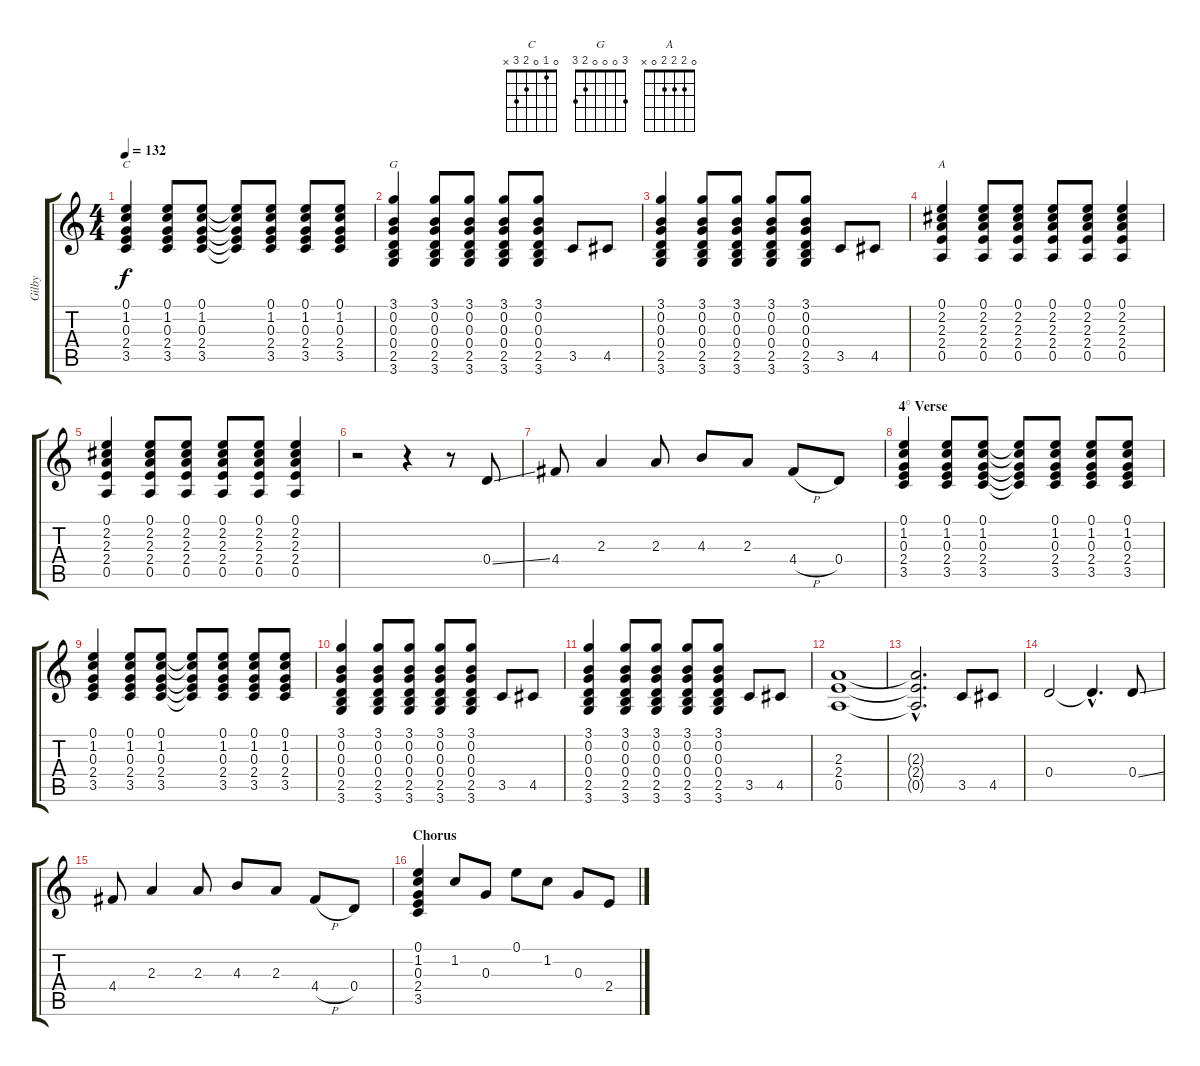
\track ("Gilby" "Gilby") {instrument electricguitarjazz}
\staff {score tabs}
\tuning (E4 B3 G3 D3 A2 E2) {hide}
\chord ("C" 0 1 0 2 3 x)
\chord ("G" 3 0 0 0 2 3)
\chord ("A" 0 2 2 2 0 x)
\ts (4 4)
\tempo 132
\clef g2
\ks c
(0.1 1.2 0.3 2.4 3.5).4{ch "C" dy f} (0.1 1.2 0.3 2.4 3.5).8 (0.1 1.2 0.3 2.4 3.5).8 (0.1{t} 1.2{t} 0.3{t} 2.4{t} 3.5{t}).8 (0.1 1.2 0.3 2.4 3.5).8 (0.1 1.2 0.3 2.4 3.5).8 (0.1 1.2 0.3 2.4 3.5).8 |
(3.1 0.2 0.3 0.4 2.5 3.6).4{ch "G"} (3.1 0.2 0.3 0.4 2.5 3.6).8 (3.1 0.2 0.3 0.4 2.5 3.6).8 (3.1 0.2 0.3 0.4 2.5 3.6).8 (3.1 0.2 0.3 0.4 2.5 3.6).8 3.5.8 4.5.8 |
(3.1 0.2 0.3 0.4 2.5 3.6).4 (3.1 0.2 0.3 0.4 2.5 3.6).8 (3.1 0.2 0.3 0.4 2.5 3.6).8 (3.1 0.2 0.3 0.4 2.5 3.6).8 (3.1 0.2 0.3 0.4 2.5 3.6).8 3.5.8 4.5.8 |
(0.1 2.2 2.3 2.4 0.5).4{ch "A"} (0.1 2.2 2.3 2.4 0.5).8 (0.1 2.2 2.3 2.4 0.5).8 (0.1 2.2 2.3 2.4 0.5).8 (0.1 2.2 2.3 2.4 0.5).8 (0.1 2.2 2.3 2.4 0.5).4 |
(0.1 2.2 2.3 2.4 0.5).4 (0.1 2.2 2.3 2.4 0.5).8 (0.1 2.2 2.3 2.4 0.5).8 (0.1 2.2 2.3 2.4 0.5).8 (0.1 2.2 2.3 2.4 0.5).8 (0.1 2.2 2.3 2.4 0.5).4 |
r.2 r.4 r.8 0.4{ss}.8 |
4.4.8 2.3.4 2.3.8 4.3.8 2.3.8 4.4{h}.8 0.4.8 |
\section ("" "4° Verse")
(0.1 1.2 0.3 2.4 3.5).4 (0.1 1.2 0.3 2.4 3.5).8 (0.1 1.2 0.3 2.4 3.5).8 (0.1{t} 1.2{t} 0.3{t} 2.4{t} 3.5{t}).8 (0.1 1.2 0.3 2.4 3.5).8 (0.1 1.2 0.3 2.4 3.5).8 (0.1 1.2 0.3 2.4 3.5).8 |
(0.1 1.2 0.3 2.4 3.5).4 (0.1 1.2 0.3 2.4 3.5).8 (0.1 1.2 0.3 2.4 3.5).8 (0.1{t} 1.2{t} 0.3{t} 2.4{t} 3.5{t}).8 (0.1 1.2 0.3 2.4 3.5).8 (0.1 1.2 0.3 2.4 3.5).8 (0.1 1.2 0.3 2.4 3.5).8 |
(3.1 0.2 0.3 0.4 2.5 3.6).4 (3.1 0.2 0.3 0.4 2.5 3.6).8 (3.1 0.2 0.3 0.4 2.5 3.6).8 (3.1 0.2 0.3 0.4 2.5 3.6).8 (3.1 0.2 0.3 0.4 2.5 3.6).8 3.5.8 4.5.8 |
(3.1 0.2 0.3 0.4 2.5 3.6).4 (3.1 0.2 0.3 0.4 2.5 3.6).8 (3.1 0.2 0.3 0.4 2.5 3.6).8 (3.1 0.2 0.3 0.4 2.5 3.6).8 (3.1 0.2 0.3 0.4 2.5 3.6).8 3.5.8 4.5.8 |
(2.3 2.4 0.5).1 |
(2.3{hac t} 2.4{hac t} 0.5{hac t}).2{d} 3.5.8 4.5.8 |
0.4.2 0.4{hac t}.4{d} 0.4{ss}.8 |
4.4.8 2.3.4 2.3.8 4.3.8 2.3.8 4.4{h}.8 0.4.8 |
\section ("" "Chorus")
(0.1 1.2 0.3 2.4 3.5).4 1.2.8 0.3.8 0.1.8 1.2.8 0.3.8 2.4.8
